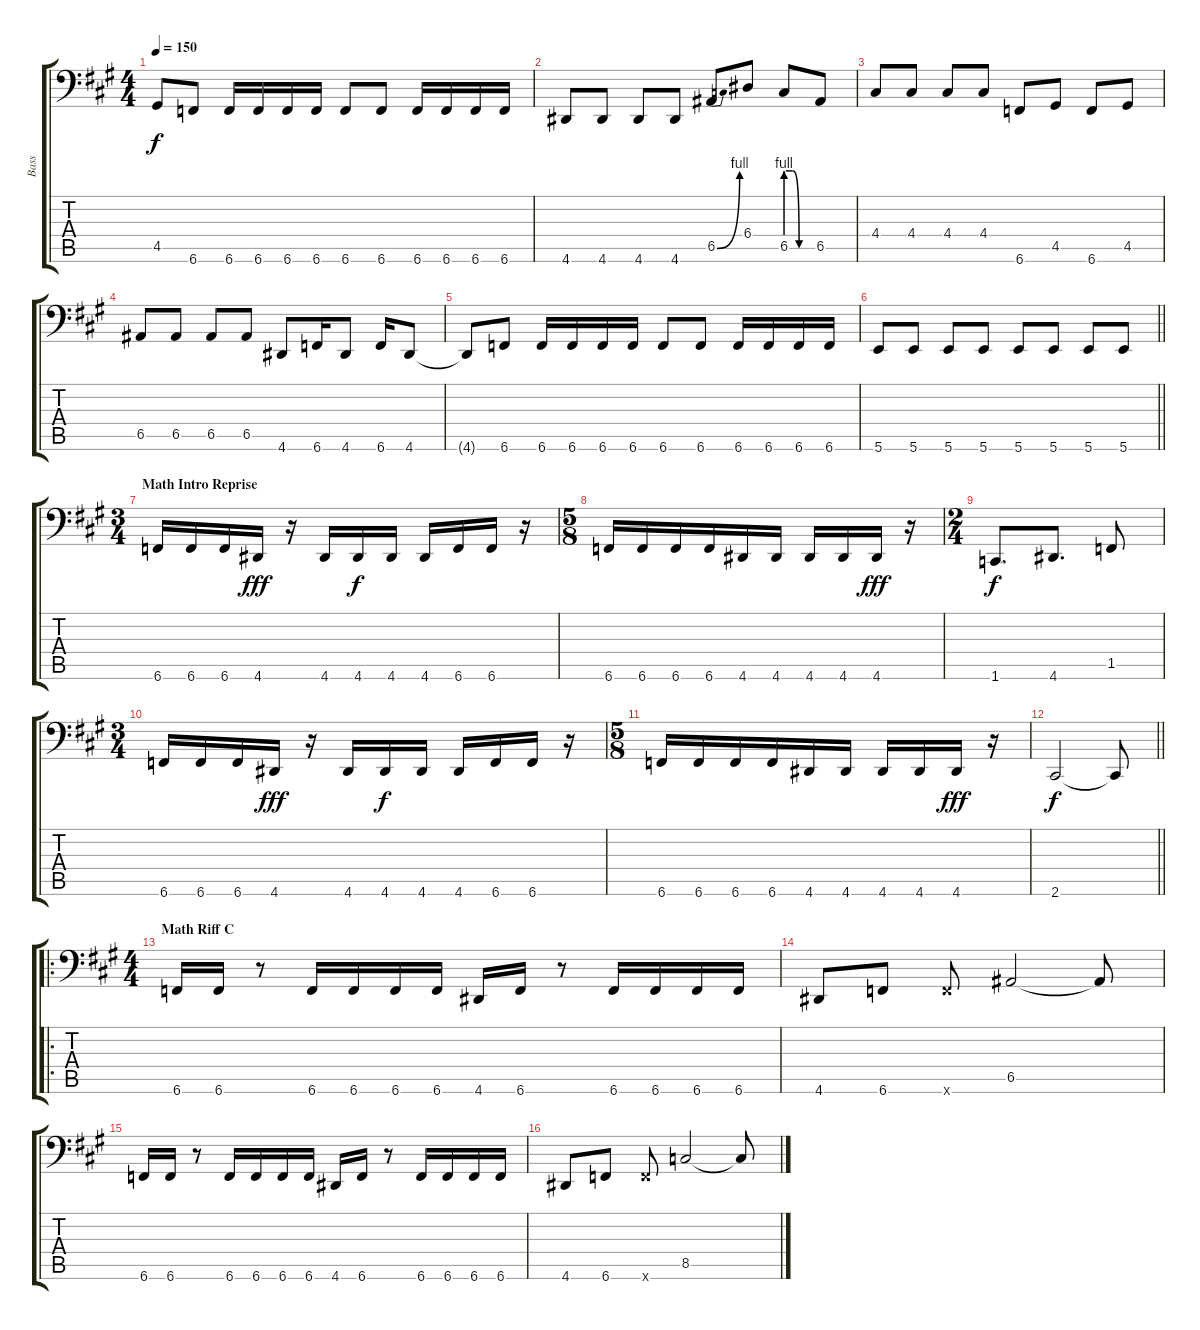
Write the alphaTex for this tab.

\track ("Bass" "Bass") {instrument electricbassfinger}
\staff {score tabs}
\tuning (C3 G2 D2 A1 E1 B0) {hide}
\ts (4 4)
\tempo 150
\clef f4
\ks f#minor
4.5{t}.8{dy f} 6.6.8 6.6.16 6.6.16 6.6.16 6.6.16 6.6.8 6.6.8 6.6.16 6.6.16 6.6.16 6.6.16 |
4.6.8 4.6.8 4.6.8 4.6.8 6.5{be (bend 0 0 60 4)}.8 6.4.8 6.5{be (custom 0 4 15 4 30 0 60 0)}.8 6.5.8 |
4.4.8 4.4.8 4.4.8 4.4.8 6.6.8 4.5.8 6.6.8 4.5.8 |
6.5.8 6.5.8 6.5.8 6.5.8 4.6.8 6.6.16 4.6.8 6.6.16 4.6.8 |
4.6{t}.8 6.6.8 6.6.16 6.6.16 6.6.16 6.6.16 6.6.8 6.6.8 6.6.16 6.6.16 6.6.16 6.6.16 |
\barLineRight lightlight
5.6.8 5.6.8 5.6.8 5.6.8 5.6.8 5.6.8 5.6.8 5.6.8 |
\ts (3 4)
\section ("" "Math Intro Reprise")
6.6.16 6.6.16 6.6.16 4.6.16{dy fff} r.16 4.6.16 4.6.16{dy f} 4.6.16 4.6.16 6.6.16 6.6.16 r.16 |
\ts (5 8)
6.6.16 6.6.16 6.6.16 6.6.16 4.6.16 4.6.16 4.6.16 4.6.16 4.6.16{dy fff} r.16 |
\ts (2 4)
1.6.8{d dy f} 4.6.8{d} 1.5.8 |
\ts (3 4)
6.6.16 6.6.16 6.6.16 4.6.16{dy fff} r.16 4.6.16 4.6.16{dy f} 4.6.16 4.6.16 6.6.16 6.6.16 r.16 |
\ts (5 8)
6.6.16 6.6.16 6.6.16 6.6.16 4.6.16 4.6.16 4.6.16 4.6.16 4.6.16{dy fff} r.16 |
\barLineRight lightlight
2.6.2{dy f} 2.6{t}.8 |
\ro
\ts (4 4)
\section ("" "Math Riff C")
6.6.16 6.6.16 r.8 6.6.16 6.6.16 6.6.16 6.6.16 4.6.16 6.6.16 r.8 6.6.16 6.6.16 6.6.16 6.6.16 |
4.6.8 6.6.8 6.6{x}.8 6.5.2 6.5{t}.8 |
6.6.16 6.6.16 r.8 6.6.16 6.6.16 6.6.16 6.6.16 4.6.16 6.6.16 r.8 6.6.16 6.6.16 6.6.16 6.6.16 |
4.6.8 6.6.8 6.6{x}.8 8.5.2 8.5{t}.8
